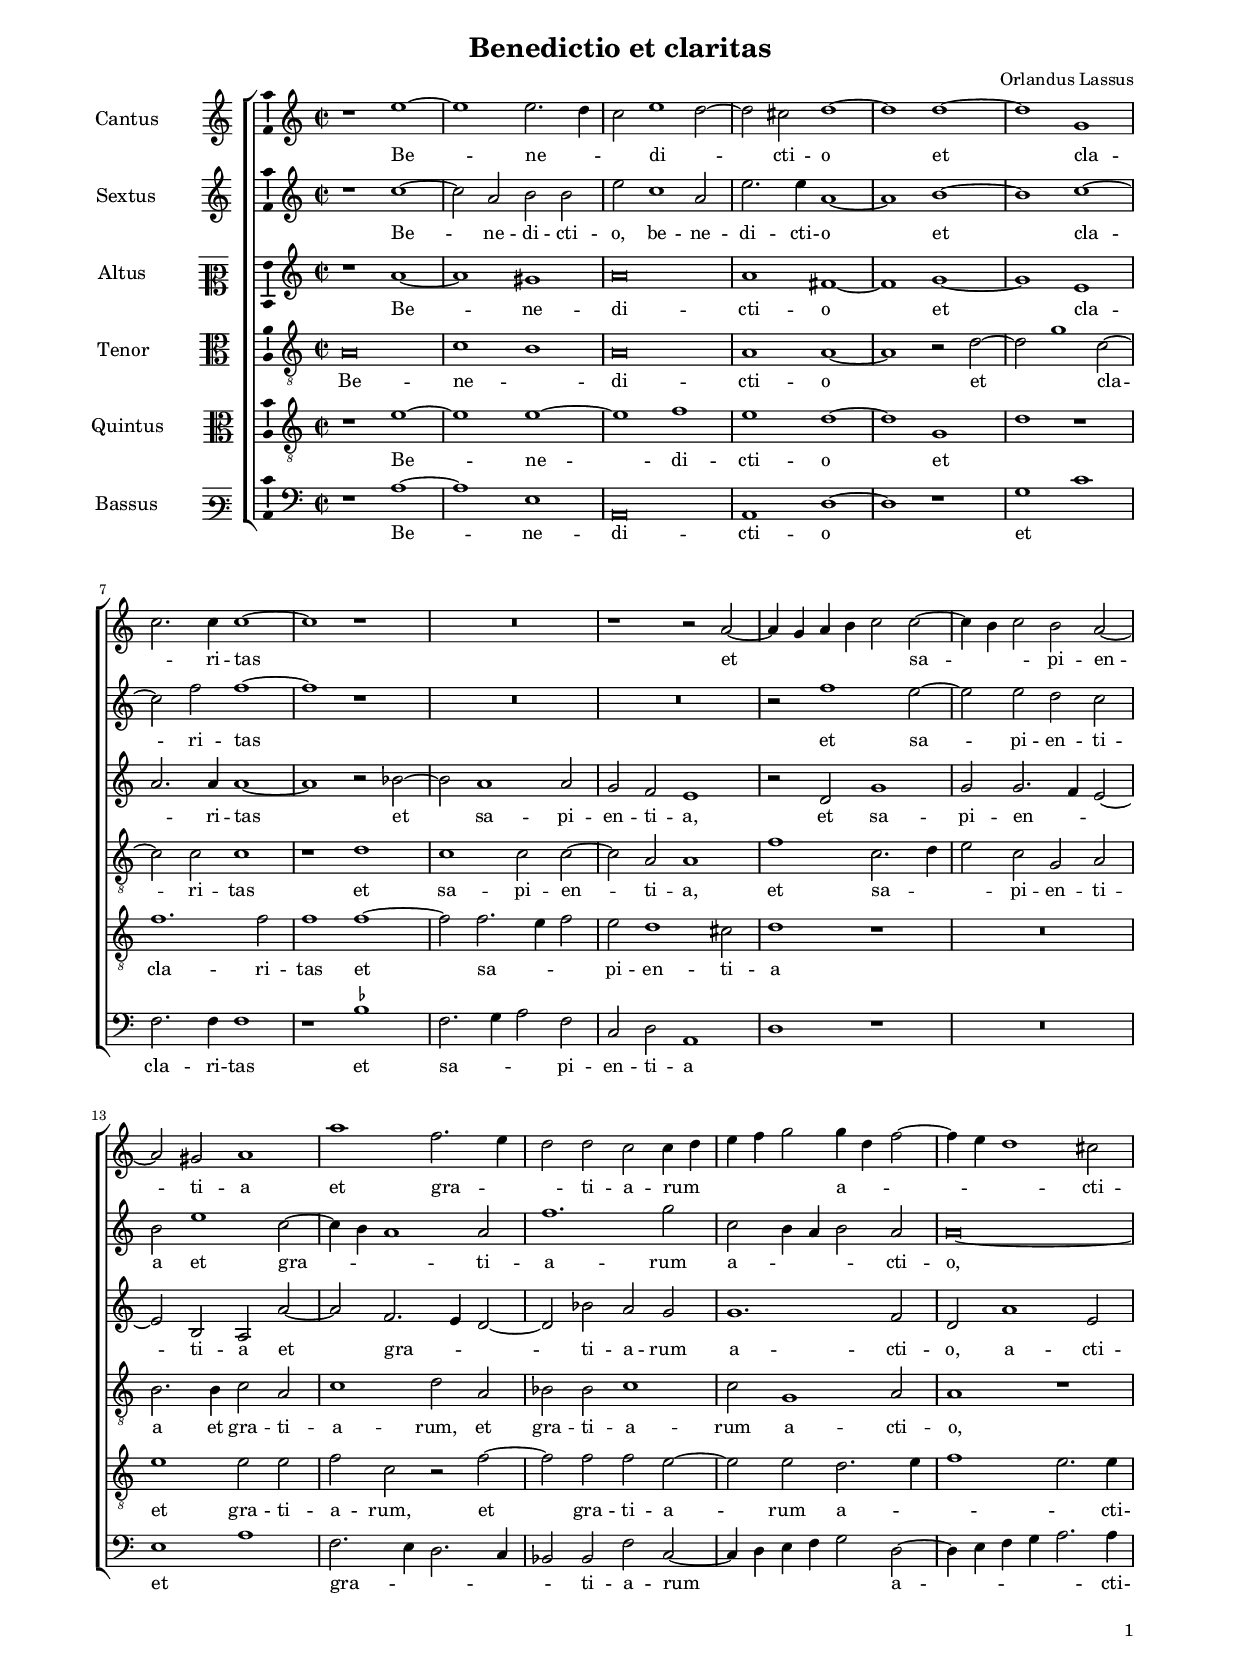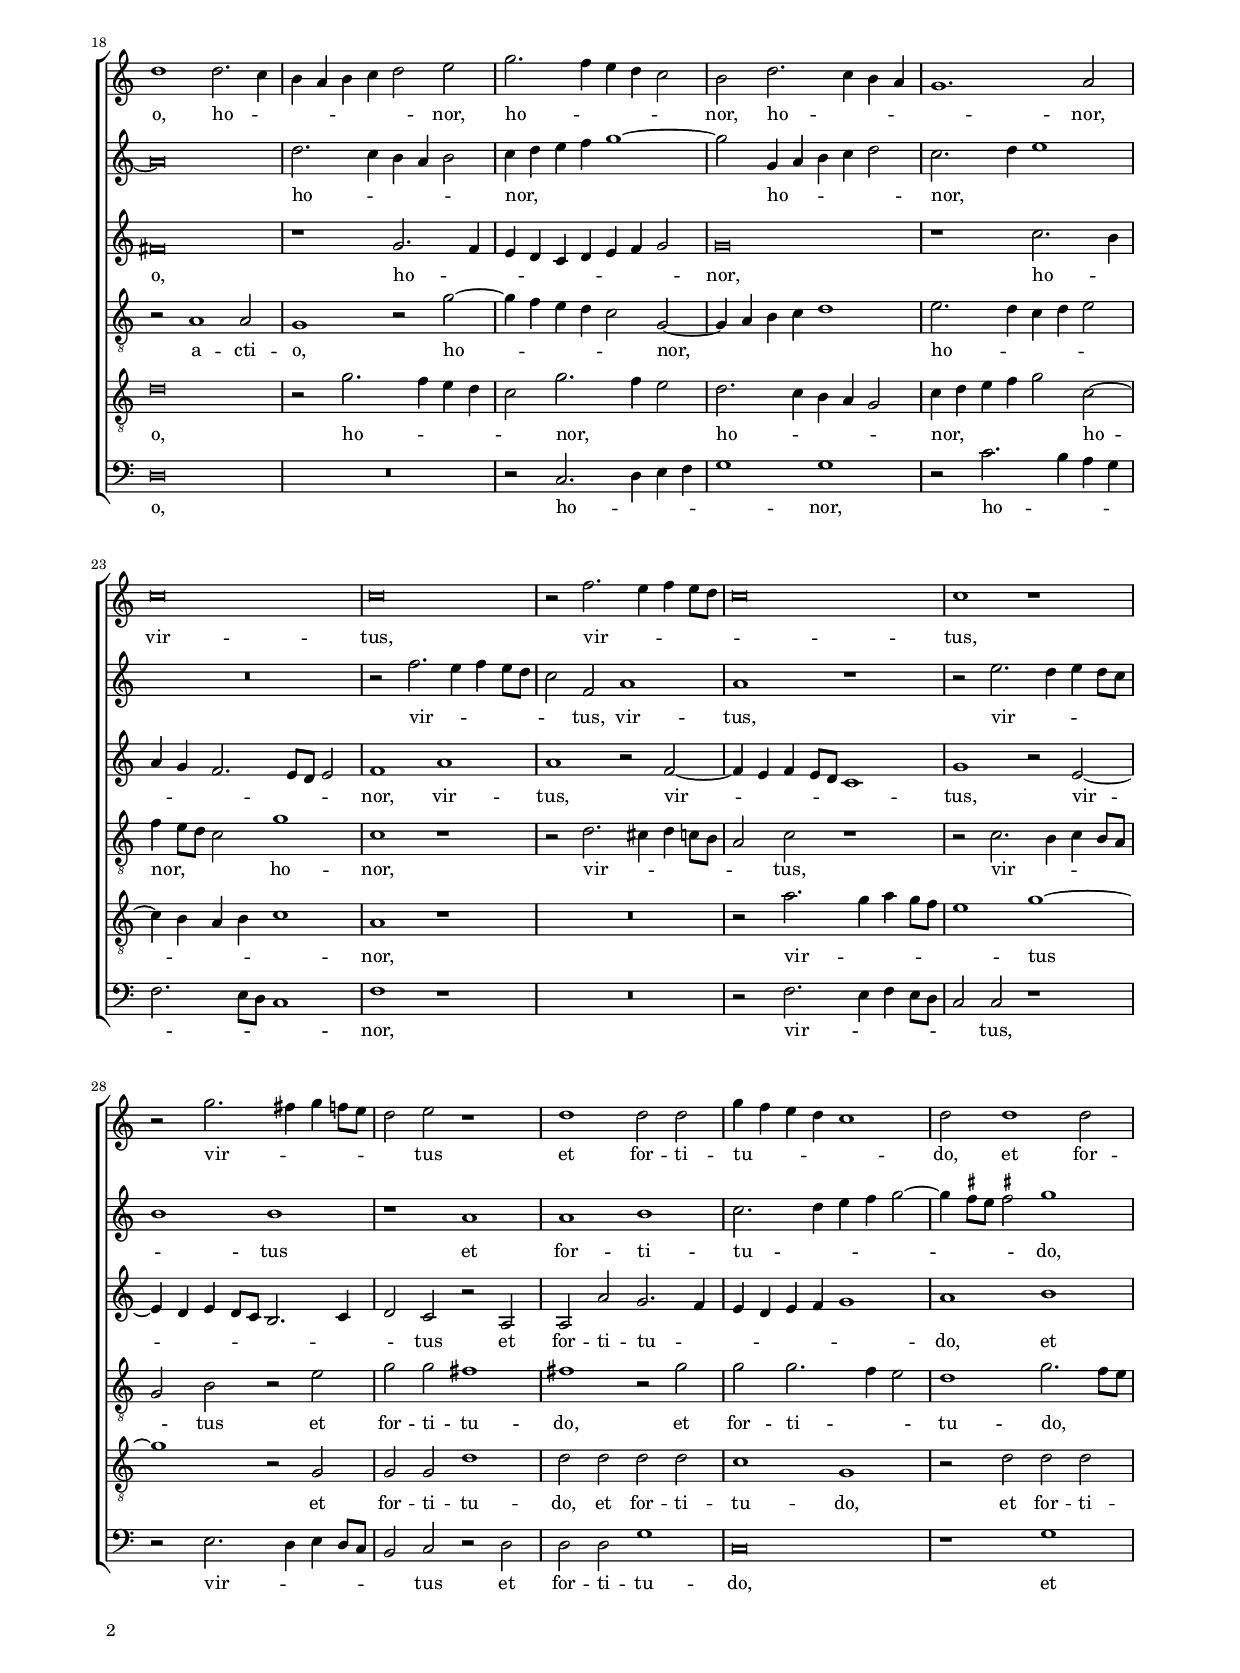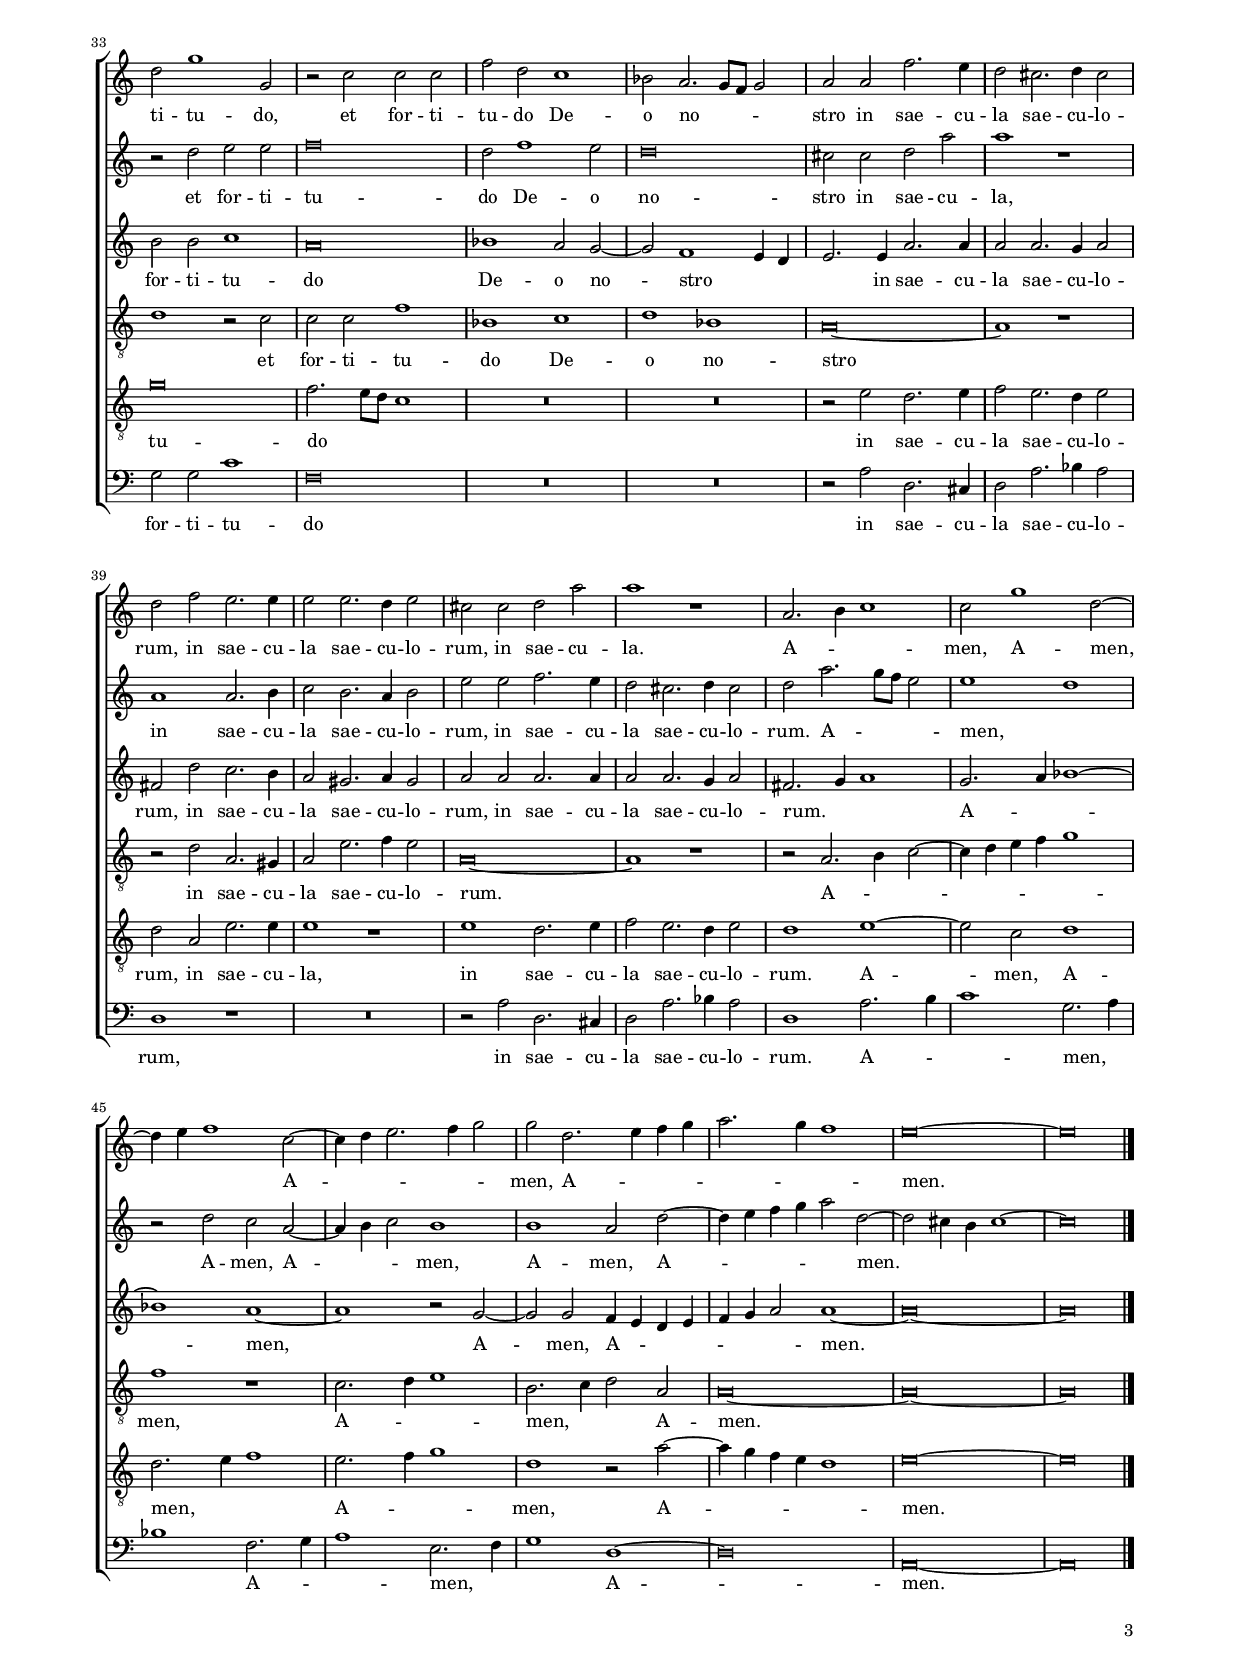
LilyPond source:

\header
{
  title="Benedictio et claritas"
  composer="Orlandus Lassus"
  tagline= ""
}

\version "2.22.1"
\include "deutsch.ly"
#(set-global-staff-size 15)
#(ly:set-option 'point-and-click #f)

	
global = {
	\key c \major
	\time 2/2 \set Score.measureLength = #(ly:make-moment 2/1)
    \set Score.tempoHideNote = ##t
    \tempo 2 = 90
	\skip 1*2*50 \bar "|."
	}

	ficta = { \once \set suggestAccidentals = ##t }
	
	forget = #(define-music-function (music) (ly:music?) #{
		\accidentalStyle forget
		$music
		\accidentalStyle default
		#})
    
    m = \melisma
    me = \melismaEnd


\paper
	{
	top-margin = 1.5 \cm
	bottom-margin = 1 \cm
	left-margin = 1.8 \cm
	right-margin = 1.8 \cm
	ragged-bottom = ##f
	ragged-last-bottom = ##f
	print-page-number = ##f
	system-system-spacing = #'((basic-distance . 17) (minimum-distance . 14) (padding . 5) (strechability . 250))
    oddFooterMarkup=\markup   \fill-line { "" \fromproperty #'page:page-number-string }
    evenFooterMarkup=\markup  \fill-line { \fromproperty #'page:page-number-string "" }
    last-bottom-spacing = #'((basic-distance . 12) (minimum-distance . 7) (padding . 4))
	systems-per-page = 3
%   page-count = 4
%	min-systems-per-page = 3
	}


incipitcantus = \markup { \score {
	{
	\set Staff.instrumentName = \markup { \fontsize #1 "Cantus" }
	\key c \major
	\clef violin
	s4 \bar ""
	}
	\layout  {
	raggedright = ##t
	line-width = 3\cm
	\context { \Staff \remove Time_signature_engraver }
	\override Staff.Clef.Y-extent = #'(0 . 0)
	}} \hspace #1 }
	

incipitsextus = \markup { \score {
	{
	\set Staff.instrumentName = \markup { \fontsize #1 "Sextus" }
	\key c \major
	\clef violin
	s4 \bar ""
	}
	\layout  {
	raggedright = ##t
	line-width = 3\cm
	\context { \Staff \remove Time_signature_engraver }
	\override Staff.Clef.Y-extent = #'(0 . 0)
	}} \hspace #1 }
      
      
incipitaltus = \markup { \score {
	{
	\set Staff.instrumentName = \markup { \fontsize #1 "Altus" }
	\key c \major
	\clef mezzosoprano
	s4 \bar ""
	}
	\layout  {
	raggedright = ##t
	line-width = 3\cm
	\context { \Staff \remove Time_signature_engraver }
	\override Staff.Clef.Y-extent = #'(0 . 0)
	}} \hspace #1 }


incipittenor = \markup { \score {
	{
	\set Staff.instrumentName = \markup { \fontsize #1 "Tenor" }
	\key c \major
	\clef alto
	s4 \bar ""
	}
	\layout  {
	raggedright = ##t
	line-width = 3\cm
	\context { \Staff \remove Time_signature_engraver }
	\override Staff.Clef.Y-extent = #'(0 . 0)
	}} \hspace #1 }
      
      
incipitquintus = \markup { \score {
	{
	\set Staff.instrumentName = \markup { \fontsize #1 "Quintus" }
	\key c \major
	\clef alto
	s4 \bar ""
	}
	\layout  {
	raggedright = ##t
	line-width = 3\cm
	\context { \Staff \remove Time_signature_engraver }
	\override Staff.Clef.Y-extent = #'(0 . 0)
	}} \hspace #1 }
      
      
incipitbassus = \markup { \score {
	{
	\set Staff.instrumentName = \markup { \fontsize #1 "Bassus" }
	\key c \major
	\clef varbaritone
	s4 \bar ""
	}
	\layout  {
	raggedright = ##t
	line-width = 3\cm
	\context { \Staff \remove Time_signature_engraver }
	\override Staff.Clef.Y-extent = #'(0 . 0)
	}} \hspace #1 }


cantus =  \relative c''
	{
	r1 e~
	e1 e2. \m d4
	c2 \me e1 \m d2~
	d2 \me cis d1~
%5
	d1 d~ |
	d1 g, \m
	c2. \me c4 c1~
	c1 r
	R\breve
%10
	r1 r2 a~ |
	a4 \m g a h c2 \me c~
	c4 \m h c2 \me h a~
	a2 gis a1
	a'1 f2. \m e4
%15
	d2 \me d c c4 \m d |
	e4 f g2 \me g4 \m d f2~
	f4 e d1 \me cis2
	d1 d2. \m c4
	h4 a h c d2 \me e
%20
	g2. \m f4 e d c2 \me |
	h2 d2. \m c4 h a
	g1. \me a2
	c\breve
	c\breve
%25
	r2 f2. \m e4 f e8 d |
	c\breve \me
	c1 r
	r2 g'2. \m fis4 g4 f8 e
	d2 \me e r1
%30
	d1 d2 d |
	g4 \m f e d c1 \me
	d2 d1 d2
	d2 g1 g,2
	r2 c c c
%35
	f2 d c1 |
	b2 a2. \m g8 f g2 \me
	a2 a f'2. e4
	d2 cis2. d4 cis2
	d2 f e2. e4
%40
	e2 e2. d4 e2 |
	cis2 cis d a'
	a1 r
	a,2. \m h4 c1 \me
	c2 g'1 d2~
%45
	d4 \m e f1 \me c2~ |
	c4 \m d e2. f4 g2 \me
	g2 d2. \m e4 f g
	a2. g4 f1 \me
	e\breve~
%50
	e\breve
	}
	

sextus = \relative c''
	{
	r1 c~
	c2 a h h
	e2 c1 a2
	e'2. e4 a,1~
%5
	a1 h~ |
	h1 c~
	c2 f f1~
	f1 r
	R\breve
%10
	R\breve |
	r2 f1 e2~
	e2 e d c
	h2 e1 c2~
	c4 \m h a1 \me a2
%15
	f'1. g2 |
	c,2 \m h4 a h2 \me a
	a\breve~
	a\breve
	d2. \m c4 h a h2 \me
%20
	c4 \m d e f g1~ |
	g2 \me g,4 \m a h c d2 \me
	c2. \m d4 e1 \me
	R\breve
	r2 f2. \m e4 f e8 d
%25
	c2 \me f, a1 |
	a1 r
	r2 e'2. \m d4 e d8 c
	h1 \me h
	r1 a
%30
	a1 h |
	c2. \m d4 e f g2~
	g4 \ficta fis8 e \ficta fis!2 \me g1
	r2 d e e
	f\breve
%35
	d2 f1 e2 |
	d\breve
	cis2 cis d a'
	a1 r
	a,1 a2. h4
%40
	c2 h2. a4 h2 |
	e2 e f2. e4
	d2 cis2. d4 cis2
	d2 a'2. \m g8 f e2 \me
	e1 \m d \me
%45
	r2 d c a~|
	a4 \m h c2 \me h1
	h1 a2 d~
	d4 \m e4 f g a2 \me d,~
	d2 \m cis4 h cis1~
%50
	cis\breve \me |
	}

    
altus =  \relative c''
	{
	r1 a~
	a1 gis
	a\breve
	a1 fis~
%5
	fis g~ |
	g1 e \m
	a2. \me a4 a1~
	a1 r2 b~
	b2 a1 a2
%10
	g2 f e1 |
	r2 d g1
	g2 g2. \m f4 e2~
	e2 \me h a a'~
	a2 f2. \m e4 d2~
%15
	d2 \me b' a g |
	g1. f2
	d2 a'1 e2
	fis\breve
	r1 g2. \m f4
%20
	e4 d c d e f g2 \me |
	g\breve
	r1 c2. \m h4
	a4 g f2. e8 d e2 \me
	f1 a
%25
	a1 r2 f~ |
	f4 \m e f e8 d c1 \me
	g'1 r2 e~
	e4 \m d e d8 c h2. c4
	d2 \me c r2 a
%30
	a2 a' g2. \m f4 |
	e4 d e f g1 \me
	a1 h
	h2 h c1
	a\breve
%35
	b1 a2 g~ |
	g2 f1 \m e4 d
	e2. \me e4 a2. a4
	a2 a2. g4 a2
	fis2 d' c2. h4
%40
	a2 gis2. a4 gis2 |
	a2 a a2. a4
	a2 a2. g4 a2
	fis2. \m g4 a1 \me
	g2. \m a4 b1~
%45
	b1 \me a~ |
	a1 r2 g~
	g2 g f4 \m e d e
	f4 g a2 \me a1~
	a\breve~
%50
	a\breve |
	}


tenor =  \relative c'
	{
	a\breve
	c1 \m h \me
	a\breve
	a1 a~
%5
	a1 r2 d~ |
	d2 \m g1 \me c,2~
	c2 c c1
	r1 d
	c1 c2 c~
%10
	c2 a a1 |
	f'1 c2. \m d4
	e2 \me c g a
	h2. h4 c2 a
	c1 d2 a
%15
	b2 b c1 |
	c2 g1 a2
	a1 r
	r2 a1 a2
	g1 r2 g'~
%20
	g4 \m f e d c2 \me g~ |
	g4 \m a h c d1 \me
	e2. \m d4 c d e2 \me
	f4 \m e8 d c2 \me g'1
	c,1 r
%25
	r2 d2. \m cis4 d c8 h |
	a2 \me c r1
	r2 c2. \m h4 c h8 a
	g2 \me h r e
	g2 g fis1
%30
	fis1 r2 g |
	g g2. \m f4 e2 \me
	d1 g2. \m f8 e
	d1 \me r2 c
	c2 c f1
%35
	b,1 c |
	d1 b
	a\breve~
	a1 r
	r2 d a2. gis4
%40
	a2 e'2. f4 e2 |
	a,\breve~
	a1 r
	r2 a2. \m h4 c2~
	c4 d e f g1 \me
%45
	f1 r |
	c2. \m d4 e1 \me
	h2. \m c4 d2 \me a
	a\breve~
	a\breve~
%50
	a\breve |
	}

	
quintus  =  \relative c'
	{
	r1 e~
	e1 e~
	e1 f
	e1 d~
%5
	d1 g, \m |
	d'1 \me r
	f1. f2
	f1 f~
	f2 f2. \m e4 f2 \me
%10
	e2 d1 cis2 |
	d1 r
	R\breve
	e1 e2 e
	f2 c r2 f~
%15
	f2 f f e~ |
	e2 e d2. \m e4
	f1 e2. \me e4
	d\breve
	r2 g2. \m f4 e d
%20
	c2 \me g'2. \m f4 e2 \me |
	d2. \m c4 h a g2 \me
	c4 \m d e f g2 \me c,~
	c4 \m h a h c1 \me
	a1 r
%25
	R\breve |
	r2 a'2. \m g4 a g8 f
	e1 \me g~
	g1 r2 g,
	g2 g d'1
%30
	d2 d d d |
	c1 g
	r2 d' d d
	g\breve
	f2. \m e8 d c1 \me
%35
	R\breve |
	R\breve
	r2 e d2. e4
	f2 e2. d4 e2
	d2 a e'2. e4
%40
	e1 r |
	e1 d2. e4
	f2 e2. d4 e2
	d1 e~
	e2 c d1
%45
	d2. \m e4 f1 \me |
	e2. \m f4 g1 \me
	d1 r2 a'~
	a4 \m g f e d1 \me
	e\breve~
%50
	e\breve |
	}


bassus  =  \relative c'
	{
	r1 a~
	a1 e
	a,\breve
	a1 d1~
%5
	d1 r |
	g1 \m c \me
	f,2. f4 f1
	r1 \ficta b
	f2. \m g4 a2 \me f
%10
	c2 d a1 \m |
	d1 \me r
	R\breve 
	e1  \m a \me
	f2. \m e4 d2. c4
%15
	b2 \me b f' c~|
	c4 \m d4 e f g2 \me d~
	d4 \m e4 f g a2. \me a4
	d,\breve
	R\breve
%20
	r2 c2. \m d4 e f |
	g1 \me g
	r2 c2. \m h4 a g
	f2. e8 d c1 \me
	f1 r
%25
	R\breve
	r2 f2. \m e4 f e8 d
	c2 \me c r1
	r2 e2. \m d4 e d8 c
	h2 \me c r d
%30
	d2 d g1 |
	c,\breve
	r1 g'
	g2 g c1
	f,\breve
%35
	R\breve |
	R\breve
	r2 a d,2. cis4
	d2 a'2. b4 a2
	d,1 r
%40
	R\breve |
	r2 a' d,2. cis4
	d2 a'2. b4 a2
	d,1 a'2. \m h4
	c1 \me g2. \m a4
%45
	b1 \me f2. \m g4 |
	a1 \me e2. \m f4
	g1 \me d~
	d\breve
	a\breve~
%50
	a\breve
	}
	
lyricscantus = \lyricmode {
	Be -- ne -- di -- cti -- o et cla -- ri -- tas
	et sa -- pi -- en -- ti -- a et gra -- ti -- a -- rum a -- cti -- o,
	ho -- nor,
	ho -- nor,
	ho -- nor,
	vir -- tus,
	vir -- tus,
	vir -- tus et for -- ti -- tu -- do,
	et for -- ti -- tu -- do,
	et for -- ti -- tu -- do
	De -- o no -- stro in sae -- cu -- la sae -- cu -- lo -- rum,
	in sae -- cu -- la sae -- cu -- lo -- rum,
	in sae -- cu -- la.
	A -- men,
	A -- men,
	A -- men,
	A -- men.
	}

	
lyricssextus = \lyricmode {
	Be -- ne -- di -- cti -- o,
	be -- ne -- di -- cti -- o et cla -- ri -- tas
	et sa -- pi -- en -- ti -- a et gra -- ti -- a -- rum a -- cti -- o,
	ho -- nor,
	ho -- nor,
	vir -- tus,
	vir -- tus,
	vir -- tus et for -- ti -- tu -- do,
	et for -- ti -- tu -- do
	De -- o no -- stro in sae -- cu -- la,
	in sae -- cu -- la sae -- cu -- lo -- rum,
	in sae -- cu -- la sae -- cu -- lo -- rum.
	A -- men,
	A -- men,
	A -- men,
	A -- men,
	A -- men.
	}
	
	
lyricsaltus = \lyricmode {
	Be -- ne -- di -- cti -- o et cla -- ri -- tas
	et sa -- pi -- en -- ti -- a,
	et sa -- pi -- en -- ti -- a et gra -- ti -- a -- rum a -- cti -- o,
	a -- cti -- o,
	ho -- nor,
	ho -- nor,
	vir -- tus,
	vir -- tus,
	vir -- tus et for -- ti -- tu -- do,
	et for -- ti -- tu -- do
	De -- o no -- stro
	in sae -- cu -- la sae -- cu -- lo -- rum,
	in sae -- cu -- la sae -- cu -- lo -- rum,
	in sae -- cu -- la sae -- cu -- lo -- rum.
	A -- men,
	A -- men,
	A -- men.
	}
	

lyricstenor = \lyricmode {
	Be -- ne -- di -- cti -- o et cla -- ri -- tas
	et sa -- pi -- en -- ti -- a,
	et sa -- pi -- en -- ti -- a et gra -- ti -- a -- rum,
	et gra -- ti -- a -- rum a -- cti -- o,
	a -- cti -- o,
	ho -- nor,
	ho -- nor,
	ho -- nor,
	vir -- tus,
	vir -- tus et for -- ti -- tu -- do,
	et for -- ti -- tu -- do,
	et for -- ti -- tu -- do
	De -- o no -- stro
	in sae -- cu -- la sae -- cu -- lo -- rum.
	A -- men,
	A -- men,
	A -- men.
	}

	
lyricsquintus = \lyricmode {
	Be -- ne -- di -- cti -- o et cla -- ri -- tas
	et sa -- pi -- en -- ti -- a et gra -- ti -- a -- rum,
	et gra -- ti -- a -- rum a -- cti -- o,
	ho -- nor,
	ho -- nor,
	ho -- nor,
	vir -- tus et for -- ti -- tu -- do,
	et for -- ti -- tu -- do,
	et for -- ti -- tu -- do
	in sae -- cu -- la sae -- cu -- lo -- rum,
	in sae -- cu -- la,
	in sae -- cu -- la sae -- cu -- lo -- rum.
	A -- men,
	A -- men,
	A -- men,
	A -- men.
	}
	
	
lyricsbassus = \lyricmode {
	Be -- ne -- di -- cti -- o et cla -- ri -- tas
	et sa -- pi -- en -- ti -- a et gra -- ti -- a -- rum a -- cti -- o,
	ho -- nor,
	ho -- nor,
	vir -- tus,
	vir -- tus et for -- ti -- tu -- do,
	et for -- ti -- tu -- do
	in sae -- cu -- la sae -- cu -- lo -- rum,
	in sae -- cu -- la sae -- cu -- lo -- rum.
	A -- men,
	A -- men,
	A -- men.
	}
	

\score
{  
	\new ChoirStaff \with { \override StaffGrouper.staff-staff-spacing.basic-distance = #12 }
	<<
	
	\new Staff << \global
	\new Voice="v1" {
		\set Staff.instrumentName=\incipitcantus
		\set Staff.midiInstrument = "reed organ"
		\clef "treble"
		\cantus }
	\new Lyrics \lyricsto "v1" {\lyricscantus }
	>>
	
	
	\new Staff << \global
	\new Voice="v6" {
		\set Staff.instrumentName=\incipitsextus
		\set Staff.midiInstrument = "reed organ"
		\clef "treble" 
		\sextus}
	\new Lyrics \lyricsto "v6" {\lyricssextus }
	>>

	
	\new Staff << \global
	\new Voice="v2" {
		\set Staff.instrumentName=\incipitaltus
		\set Staff.midiInstrument = "reed organ"
		\clef "treble" 
		\altus}
	\new Lyrics \lyricsto "v2" {\lyricsaltus }
	>>

	
	\new Staff << \global
	\new Voice="v3" {
		\set Staff.instrumentName=\incipittenor
		\set Staff.midiInstrument = "reed organ"
		\clef "G_8"
		\tenor }
	\new Lyrics \lyricsto "v3" {\lyricstenor }
	>>
	
	
	\new Staff << \global
	\new Voice="v5" {
		\set Staff.instrumentName=\incipitquintus
		\set Staff.midiInstrument = "reed organ"
		\clef "G_8"
		\quintus}
	\new Lyrics \lyricsto "v5" {\lyricsquintus }
	>>
	
	
	\new Staff << \global
	\new Voice="v4" {
		\set Staff.instrumentName=\incipitbassus
		\set Staff.midiInstrument = "reed organ"
		\clef "bass" 
		\bassus }
	\new Lyrics \lyricsto "v4" {\lyricsbassus}
	>>
	
	>>
		
	\layout
	{
	indent = 2.5 \cm
	\context { \Staff \override TimeSignature.break-visibility = #end-of-line-invisible }
    \context { \Staff \consists "Ambitus_engraver" }
	\context { \Score \override BarNumber.padding = #2 }
	\context { \Voice \override NoteHead.style = #'baroque }
	}
	

\midi
	{
	}
	
}

% EOF
